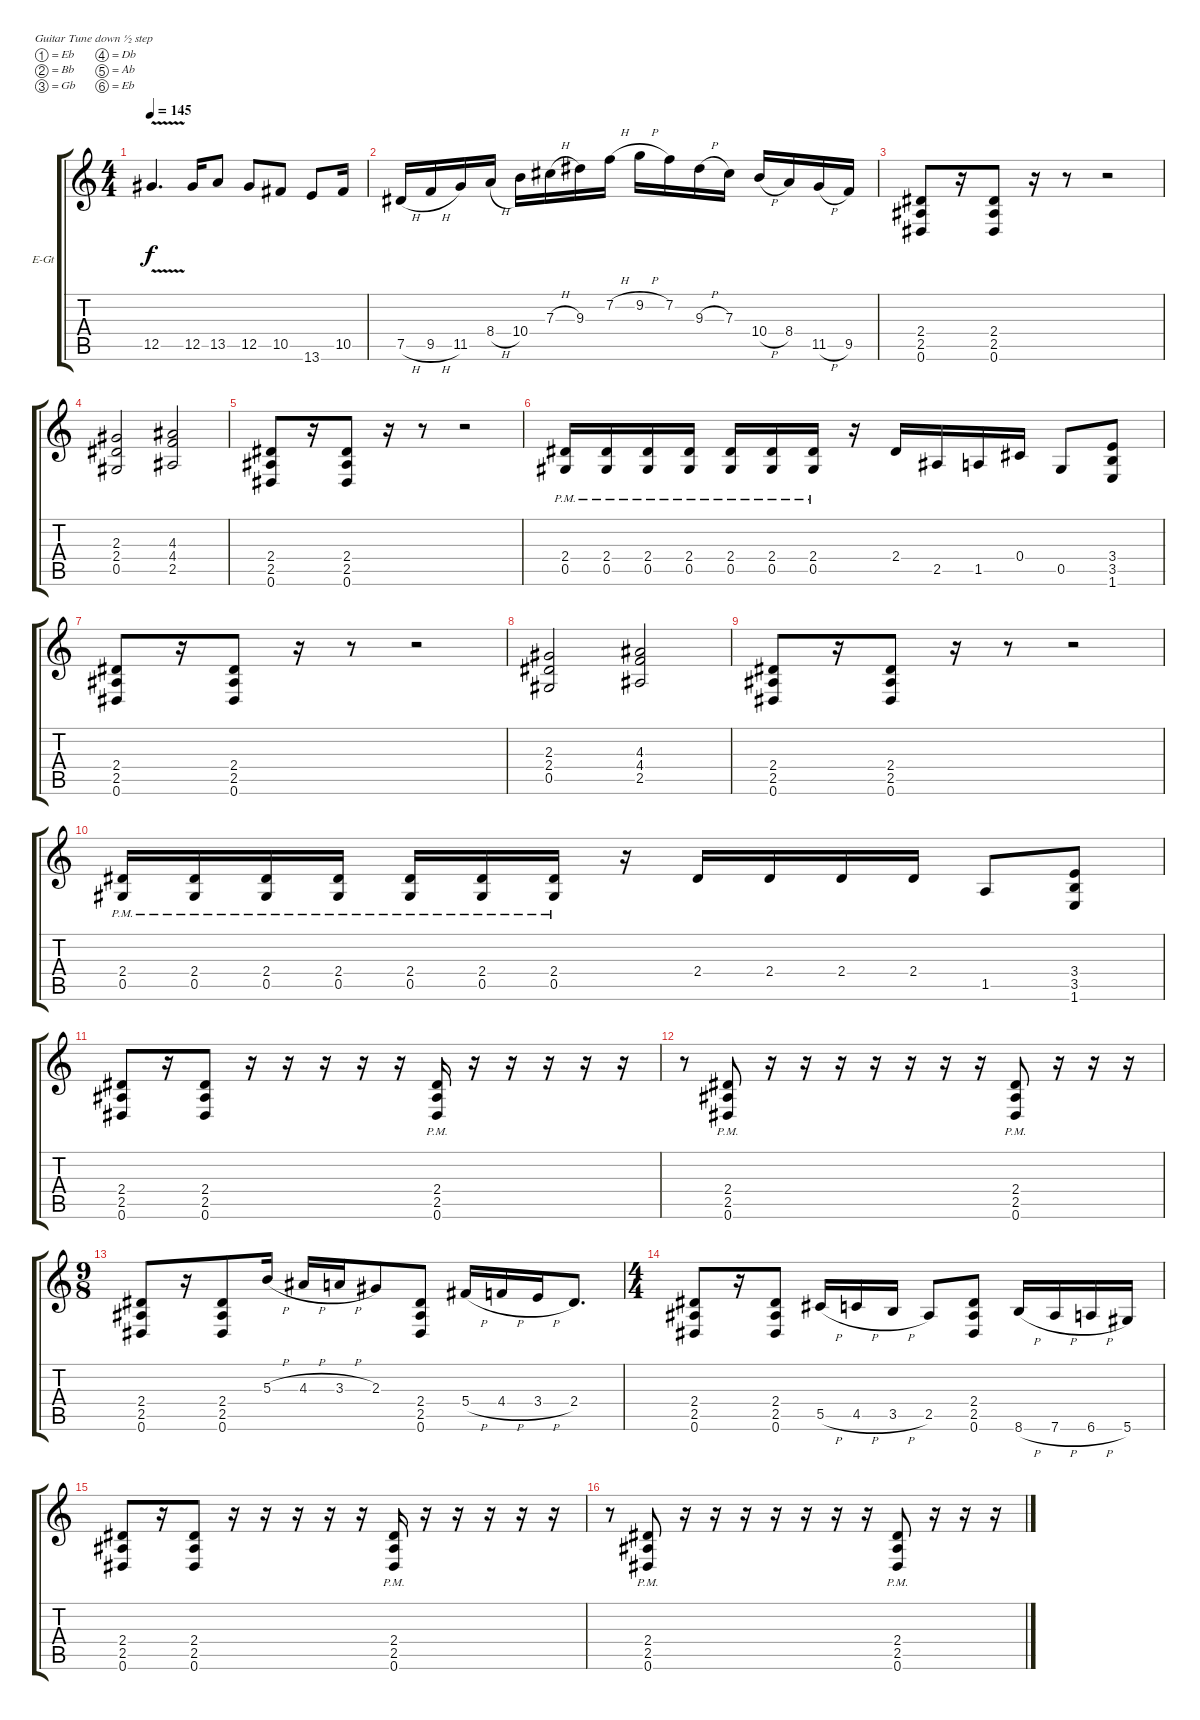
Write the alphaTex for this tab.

\defaultSystemsLayout 4
\bracketExtendMode groupsimilarinstruments
\firstSystemTrackNameOrientation horizontal
\otherSystemsTrackNameOrientation horizontal
\track ("Tim Millar" "E-Gt") {instrument distortionguitar}
\staff {score tabs}
\tuning (Eb4 Bb3 Gb3 Db3 Ab2 Eb2)
\ts (4 4)
\tempo 145
\clef g2
\ks c
12.5{v}.4{d dy f} 12.5.16 13.5.8 12.5.8 10.5.8 13.6.8 10.5.16 |
7.5{h}.16 9.5{h}.16 11.5.16 8.4{h}.16 10.4.16 7.3{h}.16 9.3.16 7.2{h}.16 9.2{h}.16 7.2.16 9.3{h}.16 7.3.16 10.4{h}.16 8.4.16 11.5{h}.16 9.5.16 |
(0.6 2.5 2.4).8 r.16 (2.4 2.5 0.6).8 r.16 r.8 r.2 |
(0.5 2.4 2.3).2 (4.3 4.4 2.5).2 |
(0.6 2.5 2.4).8 r.16 (2.4 2.5 0.6).8 r.16 r.8 r.2 |
(0.5{pm} 2.4{pm}).16 (0.5{pm} 2.4{pm}).16 (0.5{pm} 2.4{pm}).16 (0.5{pm} 2.4{pm}).16 (0.5{pm} 2.4{pm}).16 (0.5{pm} 2.4{pm}).16 (0.5{pm} 2.4{pm}).16 r.16 2.4.16 2.5.16 1.5.16 0.4.16 0.5.8 (1.6 3.5 3.4).8 |
(0.6 2.5 2.4).8 r.16 (2.4 2.5 0.6).8 r.16 r.8 r.2 |
(0.5 2.4 2.3).2 (4.3 4.4 2.5).2 |
(0.6 2.5 2.4).8 r.16 (2.4 2.5 0.6).8 r.16 r.8 r.2 |
(0.5{pm} 2.4{pm}).16 (0.5{pm} 2.4{pm}).16 (0.5{pm} 2.4{pm}).16 (0.5{pm} 2.4{pm}).16 (0.5{pm} 2.4{pm}).16 (0.5{pm} 2.4{pm}).16 (0.5{pm} 2.4{pm}).16 r.16 2.4.16 2.4.16 2.4.16 2.4.16 1.5.8 (1.6 3.5 3.4).8 |
(0.6 2.5 2.4).8 r.16 (2.4 2.5 0.6).8 r.16 r.16 r.16 r.16 r.16 (0.6{pm} 2.5{pm} 2.4{pm}).16 r.16 r.16 r.16 r.16 r.16 |
r.8 (2.4{pm} 2.5{pm} 0.6{pm}).8 r.16 r.16 r.16 r.16 r.16 r.16 r.16 (0.6{pm} 2.5{pm} 2.4{pm}).8 r.16 r.16 r.16 |
\ts (9 8)
(0.6 2.5 2.4).8 r.16 (2.4 2.5 0.6).8 5.3{h}.16 4.3{h}.16 3.3{h}.16 2.3.8 (2.4 2.5 0.6).8 5.4{h}.16 4.4{h}.16 3.4{h}.16 2.4.8{d} |
\ts (4 4)
(2.4 2.5 0.6).8 r.16 (0.6 2.5 2.4).8 5.5{h}.16 4.5{h}.16 3.5{h}.16 2.5.8 (0.6 2.5 2.4).8 8.6{h}.16 7.6{h}.16 6.6{h}.16 5.6.16 |
(0.6 2.5 2.4).8 r.16 (2.4 2.5 0.6).8 r.16 r.16 r.16 r.16 r.16 (0.6{pm} 2.5{pm} 2.4{pm}).16 r.16 r.16 r.16 r.16 r.16 |
r.8 (2.4{pm} 2.5{pm} 0.6{pm}).8 r.16 r.16 r.16 r.16 r.16 r.16 r.16 (0.6{pm} 2.5{pm} 2.4{pm}).8 r.16 r.16 r.16
